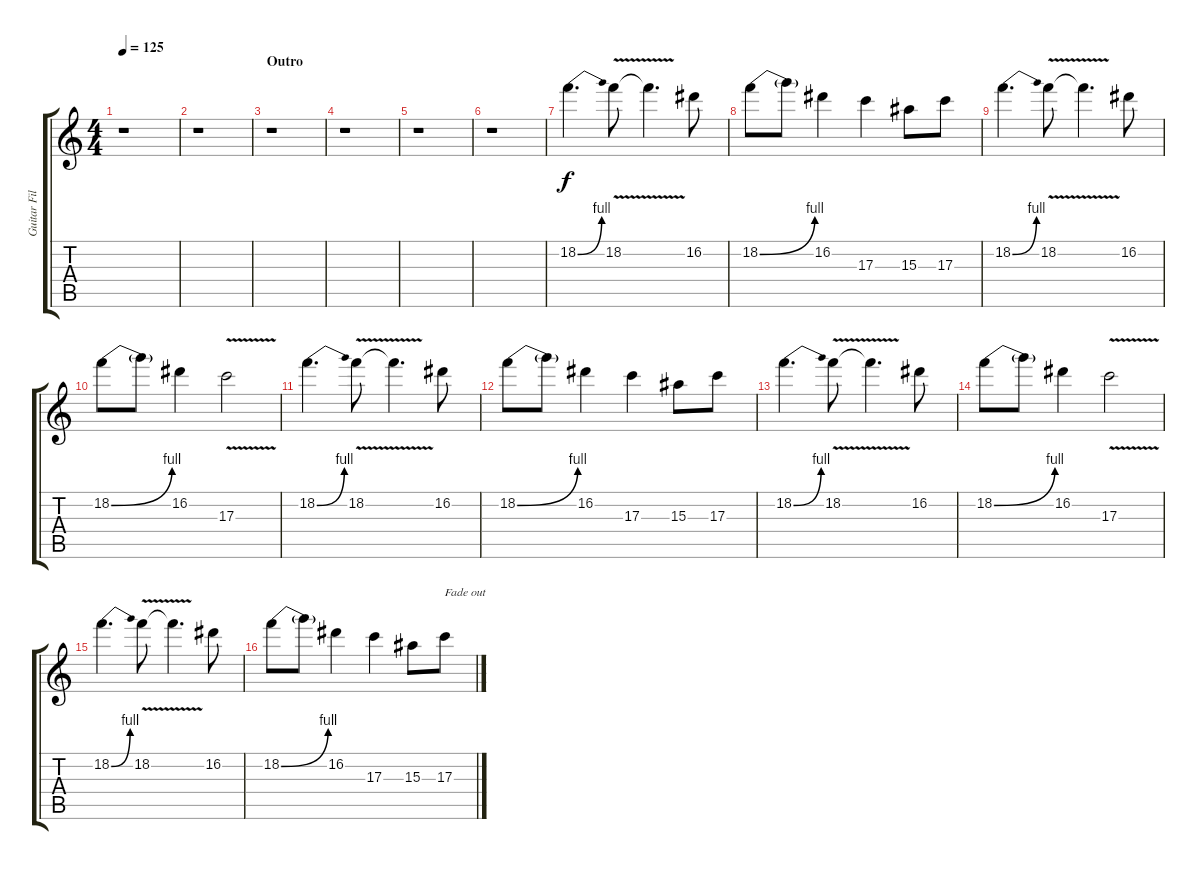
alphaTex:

\track ("Guitar Fills" "Guitar Fil") {instrument overdrivenguitar}
\staff {score tabs}
\tuning (E4 B3 G3 D3 A2 E2) {hide}
\ts (4 4)
\tempo 125
\clef g2
\ks c
r.1{dy f} |
r.1 |
\section ("" "Outro")
r.1 |
r.1 |
r.1 |
r.1 |
18.2{be (bend 0 0 60 4)}.4{d} 18.2{v}.8 18.2{t}.4{d} 16.2.8 |
18.2{be (bend 0 0 60 4)}.8 18.2{t}.8 16.2.4 17.3.4 15.3.8 17.3.8 |
18.2{be (bend 0 0 60 4)}.4{d} 18.2{v}.8 18.2{t}.4{d} 16.2.8 |
18.2{be (bend 0 0 60 4)}.8 18.2{t}.8 16.2.4 17.3{v}.2 |
18.2{be (bend 0 0 60 4)}.4{d} 18.2{v}.8 18.2{t}.4{d} 16.2.8 |
18.2{be (bend 0 0 60 4)}.8 18.2{t}.8 16.2.4 17.3.4 15.3.8 17.3.8 |
18.2{be (bend 0 0 60 4)}.4{d} 18.2{v}.8 18.2{t}.4{d} 16.2.8 |
18.2{be (bend 0 0 60 4)}.8 18.2{t}.8 16.2.4 17.3{v}.2 |
18.2{be (bend 0 0 60 4)}.4{d} 18.2{v}.8 18.2{t}.4{d} 16.2.8 |
18.2{be (bend 0 0 60 4)}.8 18.2{t}.8 16.2.4 17.3.4 15.3.8 17.3.8{txt "Fade out"}
